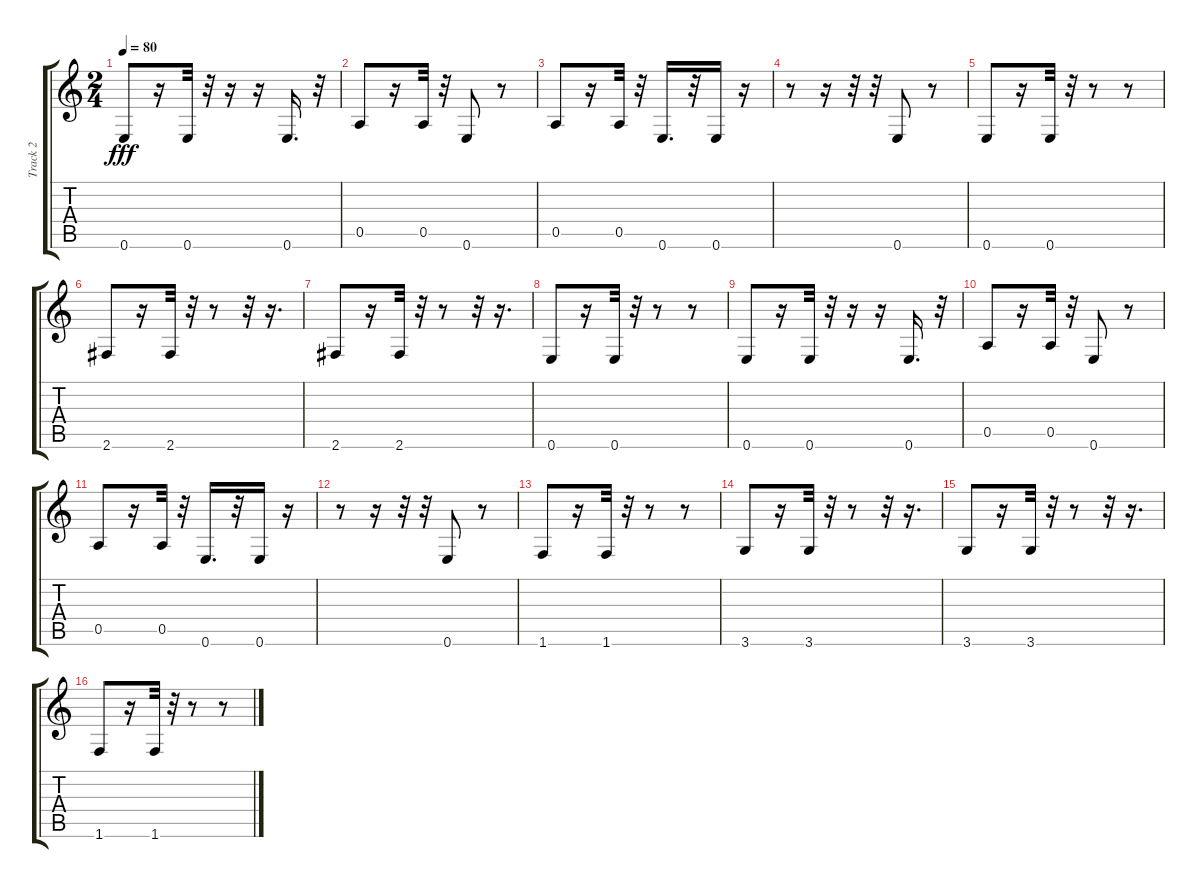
\track ("Track 2" "Track 2") {instrument acousticbass}
\staff {score tabs}
\tuning (E4 B3 G3 D3 A2 E2) {hide}
\ts (2 4)
\tempo 80
\clef g2
\ks c
0.6.8{dy fff} r.16 0.6.32 r.32 r.16 r.16 0.6.16{d} r.32 |
0.5.8 r.16 0.5.32 r.32 0.6.8 r.8 |
0.5.8 r.16 0.5.32 r.32 0.6.16{d} r.32 0.6.16 r.16 |
r.8 r.16 r.32 r.32 0.6.8 r.8 |
0.6.8 r.16 0.6.32 r.32 r.8 r.8 |
2.6.8 r.16 2.6.32 r.32 r.8 r.32 r.16{d} |
2.6.8 r.16 2.6.32 r.32 r.8 r.32 r.16{d} |
0.6.8 r.16 0.6.32 r.32 r.8 r.8 |
0.6.8 r.16 0.6.32 r.32 r.16 r.16 0.6.16{d} r.32 |
0.5.8 r.16 0.5.32 r.32 0.6.8 r.8 |
0.5.8 r.16 0.5.32 r.32 0.6.16{d} r.32 0.6.16 r.16 |
r.8 r.16 r.32 r.32 0.6.8 r.8 |
1.6.8 r.16 1.6.32 r.32 r.8 r.8 |
3.6.8 r.16 3.6.32 r.32 r.8 r.32 r.16{d} |
3.6.8 r.16 3.6.32 r.32 r.8 r.32 r.16{d} |
1.6.8 r.16 1.6.32 r.32 r.8 r.8
